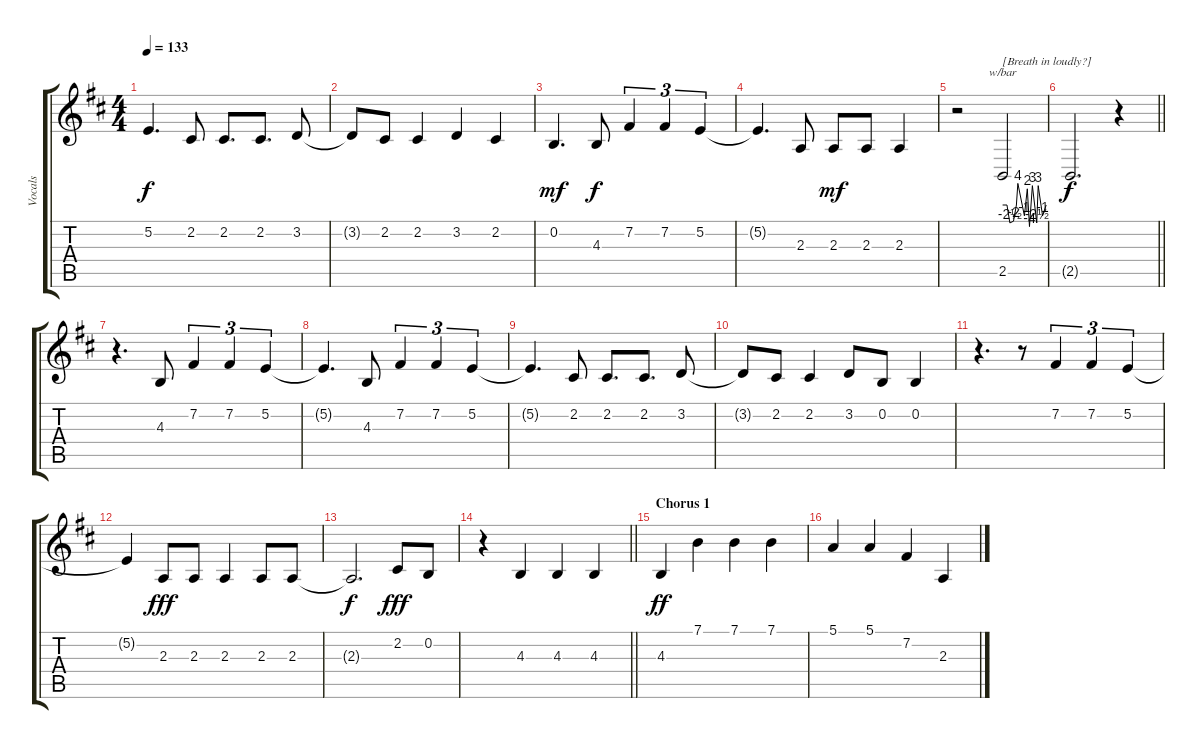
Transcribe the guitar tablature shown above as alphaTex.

\track ("Vocals" "Vocals") {instrument flute}
\staff {score tabs}
\tuning (E4 B3 G3 D3 A2 E2) {hide}
\ts (4 4)
\tempo 133
\clef g2
\ks bminor
5.2{t}.4{d dy f} 2.2.8 2.2.8{d} 2.2.8{d} 3.2.8 |
3.2{t}.8 2.2.8 2.2.4 3.2.4 2.2.4 |
0.2.4{d dy mf} 4.3.8{dy f} 7.2.4{tu (3 2)} 7.2.4{tu (3 2)} 5.2.4{tu (3 2)} |
5.2{t}.4{d} 2.3.8 2.3.8{dy mf} 2.3.8 2.3.4 |
r.2 2.5.2{tbe (custom default 0 0 6 0 10 -10 15 -8 19 0 21 16 30 -4 34 8 37 -16 41 12 47 -10 49 12 55 -4 60 0) txt "[Breath in loudly?]"} |
\barLineRight lightlight
2.5{t}.2{d dy f} r.4 |
r.4{d} 4.3.8 7.2.4{tu (3 2)} 7.2.4{tu (3 2)} 5.2.4{tu (3 2)} |
5.2{t}.4{d} 4.3.8 7.2.4{tu (3 2)} 7.2.4{tu (3 2)} 5.2.4{tu (3 2)} |
5.2{t}.4{d} 2.2.8 2.2.8{d} 2.2.8{d} 3.2.8 |
3.2{t}.8 2.2.8 2.2.4 3.2.8 0.2.8 0.2.4 |
r.4{d} r.8 7.2.4{tu (3 2)} 7.2.4{tu (3 2)} 5.2.4{tu (3 2)} |
5.2{t}.4 2.3.8{dy fff} 2.3.8 2.3.4 2.3.8 2.3.8 |
2.3{t}.2{d dy f} 2.2.8{dy fff} 0.2.8 |
\barLineRight lightlight
r.4 4.3.4 4.3.4 4.3.4 |
\section ("" "Chorus 1")
4.3.4{dy ff} 7.1.4 7.1.4 7.1.4 |
5.1.4 5.1.4 7.2.4 2.3.4
